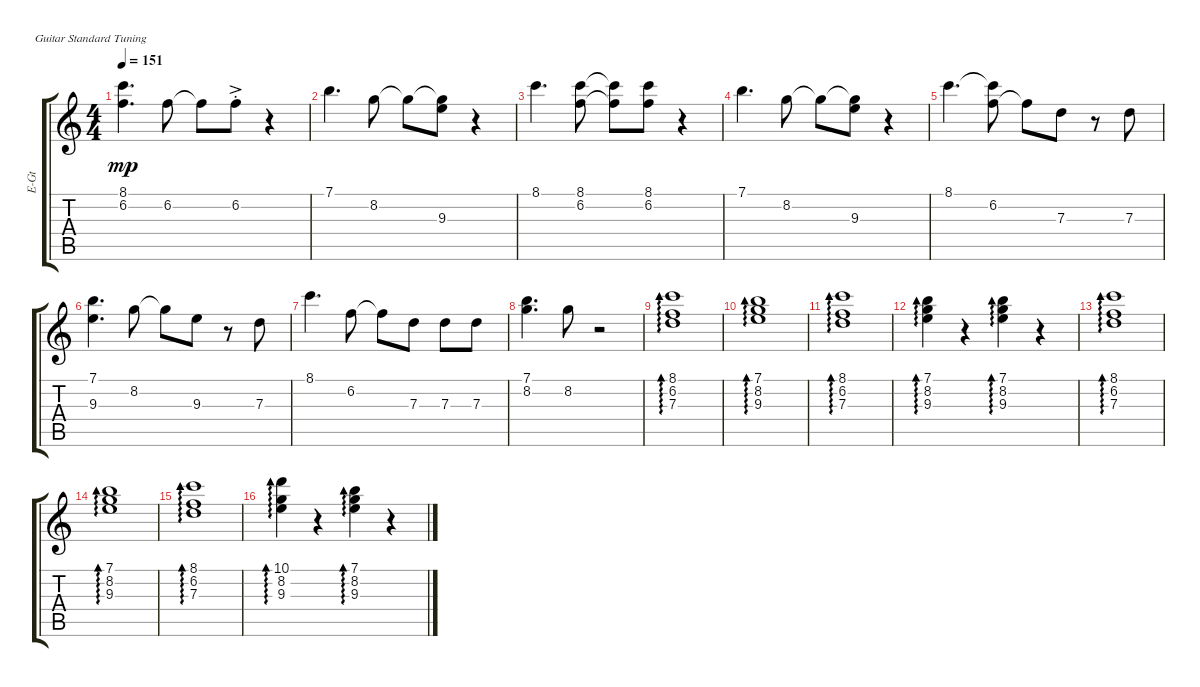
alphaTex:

\bracketExtendMode groupsimilarinstruments
\track ("Electric Guitar- Mick" "E-Gt") {instrument electricguitarclean}
\staff {score tabs}
\tuning (E4 B3 G3 D3 A2 E2)
\ts (4 4)
\tempo 151
\clef g2
\ks aminor
(6.2 8.1).4{d dy mp} 6.2.8 6.2{t}.8 6.2{ac st}.8 r.4 |
7.1.4{d} 8.2.8 8.2{t}.8 (9.3 8.2{t}).8 r.4 |
8.1.4{d} (6.2 8.1).8 (6.2{t} 8.1{t}).8 (6.2 8.1).8 r.4 |
7.1.4{d} 8.2.8 8.2{t}.8 (9.3 8.2{t}).8 r.4 |
8.1.4{d} (6.2 8.1{t}).8 6.2{t}.8 7.3.8 r.8 7.3.8 |
(9.3 7.1).4{d} 8.2.8 8.2{t}.8 9.3.8 r.8 7.3.8 |
8.1.4{d} 6.2.8 6.2{t}.8 7.3.8 7.3.8 7.3.8 |
(8.2 7.1).4{d} 8.2.8 r.2 |
(7.3 6.2 8.1).1{ad 0} |
(9.3 8.2 7.1).1{ad 0} |
(7.3 6.2 8.1).1{ad 0} |
(9.3 8.2 7.1).4{ad 0} r.4 (9.3 8.2 7.1).4{ad 0} r.4 |
(7.3 6.2 8.1).1{ad 0} |
(9.3 8.2 7.1).1{ad 0} |
(7.3 6.2 8.1).1{ad 0} |
(9.3 8.2 10.1).4{ad 0} r.4 (9.3 8.2 7.1).4{ad 0} r.4
